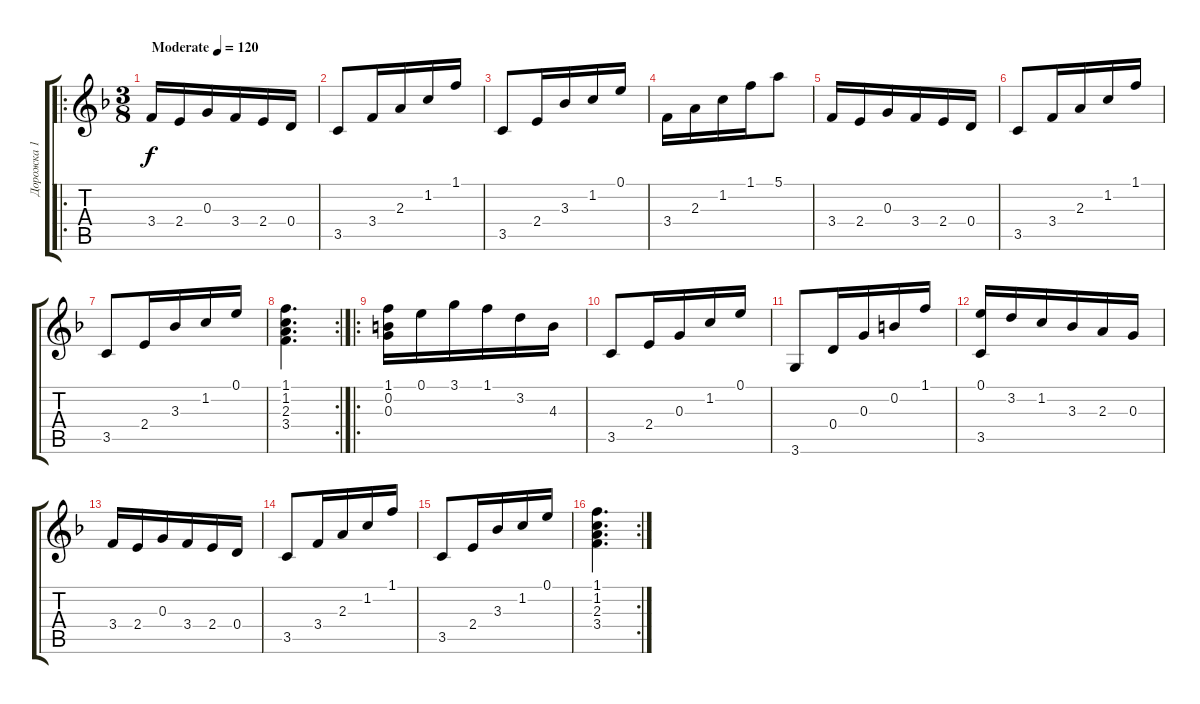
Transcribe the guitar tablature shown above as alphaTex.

\track ("Дорожка 1" "Дорожка 1") {instrument acousticguitarnylon}
\staff {score tabs}
\tuning (E4 B3 G3 D3 A2 E2) {hide}
\ro
\ts (3 8)
\tempo (120 "Moderate")
\clef g2
\ks f
3.4.16{dy f instrument acousticguitarnylon} 2.4.16 0.3.16 3.4.16 2.4.16 0.4.16 |
3.5.8 3.4.16 2.3.16 1.2.16 1.1.16 |
3.5.8 2.4.16 3.3.16 1.2.16 0.1.16 |
3.4.16 2.3.16 1.2.16 1.1.16 5.1.8 |
3.4.16 2.4.16 0.3.16 3.4.16 2.4.16 0.4.16 |
3.5.8 3.4.16 2.3.16 1.2.16 1.1.16 |
3.5.8 2.4.16 3.3.16 1.2.16 0.1.16 |
\rc 2
(1.1 1.2 2.3 3.4).4{d} |
\ro
(1.1 0.2 0.3).16 0.1.16 3.1.16 1.1.16 3.2.16 4.3.16 |
3.5.8 2.4.16 0.3.16 1.2.16 0.1.16 |
3.6.8 0.4.16 0.3.16 0.2.16 1.1.16 |
(0.1 3.5).16 3.2.16 1.2.16 3.3.16 2.3.16 0.3.16 |
3.4.16 2.4.16 0.3.16 3.4.16 2.4.16 0.4.16 |
3.5.8 3.4.16 2.3.16 1.2.16 1.1.16 |
3.5.8 2.4.16 3.3.16 1.2.16 0.1.16 |
\rc 2
(1.1 1.2 2.3 3.4).4{d}
